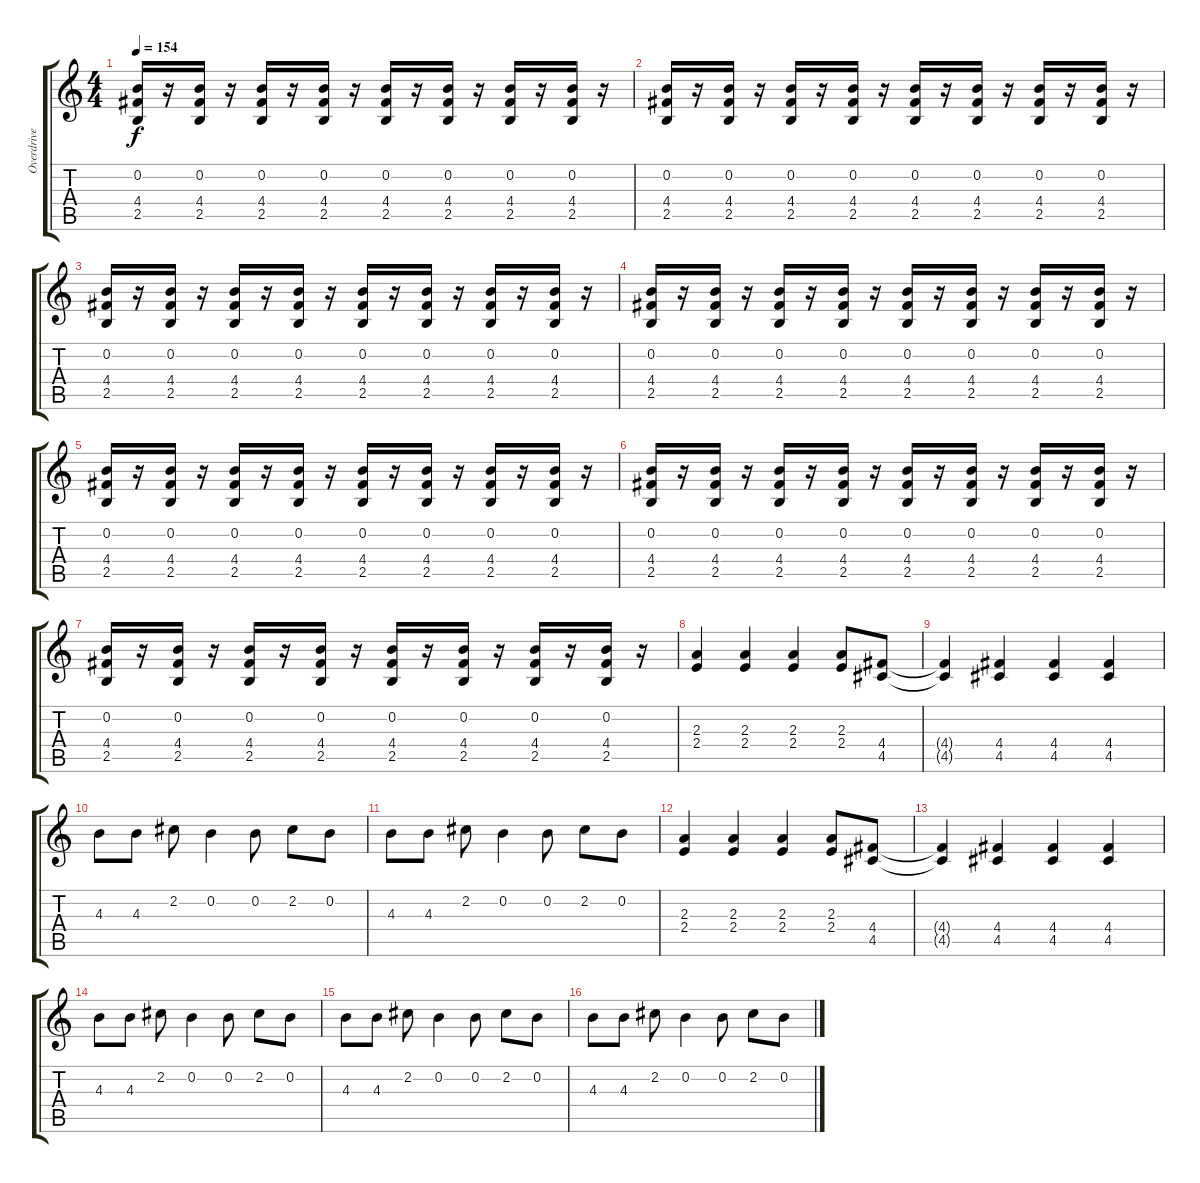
\track ("Overdrive Guitar" "Overdrive ") {instrument overdrivenguitar}
\staff {score tabs}
\tuning (E4 B3 G3 D3 A2 E2) {hide}
\ts (4 4)
\tempo 154
\clef g2
\ks c
(0.2 4.4 2.5).16{dy f} r.16 (0.2 4.4 2.5).16 r.16 (0.2 4.4 2.5).16 r.16 (0.2 4.4 2.5).16 r.16 (0.2 4.4 2.5).16 r.16 (0.2 4.4 2.5).16 r.16 (0.2 4.4 2.5).16 r.16 (0.2 4.4 2.5).16 r.16 |
(0.2 4.4 2.5).16 r.16 (0.2 4.4 2.5).16 r.16 (0.2 4.4 2.5).16 r.16 (0.2 4.4 2.5).16 r.16 (0.2 4.4 2.5).16 r.16 (0.2 4.4 2.5).16 r.16 (0.2 4.4 2.5).16 r.16 (0.2 4.4 2.5).16 r.16 |
(0.2 4.4 2.5).16 r.16 (0.2 4.4 2.5).16 r.16 (0.2 4.4 2.5).16 r.16 (0.2 4.4 2.5).16 r.16 (0.2 4.4 2.5).16 r.16 (0.2 4.4 2.5).16 r.16 (0.2 4.4 2.5).16 r.16 (0.2 4.4 2.5).16 r.16 |
(0.2 4.4 2.5).16 r.16 (0.2 4.4 2.5).16 r.16 (0.2 4.4 2.5).16 r.16 (0.2 4.4 2.5).16 r.16 (0.2 4.4 2.5).16 r.16 (0.2 4.4 2.5).16 r.16 (0.2 4.4 2.5).16 r.16 (0.2 4.4 2.5).16 r.16 |
(0.2 4.4 2.5).16 r.16 (0.2 4.4 2.5).16 r.16 (0.2 4.4 2.5).16 r.16 (0.2 4.4 2.5).16 r.16 (0.2 4.4 2.5).16 r.16 (0.2 4.4 2.5).16 r.16 (0.2 4.4 2.5).16 r.16 (0.2 4.4 2.5).16 r.16 |
(0.2 4.4 2.5).16 r.16 (0.2 4.4 2.5).16 r.16 (0.2 4.4 2.5).16 r.16 (0.2 4.4 2.5).16 r.16 (0.2 4.4 2.5).16 r.16 (0.2 4.4 2.5).16 r.16 (0.2 4.4 2.5).16 r.16 (0.2 4.4 2.5).16 r.16 |
(0.2 4.4 2.5).16 r.16 (0.2 4.4 2.5).16 r.16 (0.2 4.4 2.5).16 r.16 (0.2 4.4 2.5).16 r.16 (0.2 4.4 2.5).16 r.16 (0.2 4.4 2.5).16 r.16 (0.2 4.4 2.5).16 r.16 (0.2 4.4 2.5).16 r.16 |
(2.3 2.4).4 (2.3 2.4).4 (2.3 2.4).4 (2.3 2.4).8 (4.4 4.5).8 |
(4.4{t} 4.5{t}).4 (4.4 4.5).4 (4.4 4.5).4 (4.4 4.5).4 |
4.3.8 4.3.8 2.2.8 0.2.4 0.2.8 2.2.8 0.2.8 |
4.3.8 4.3.8 2.2.8 0.2.4 0.2.8 2.2.8 0.2.8 |
(2.3 2.4).4 (2.3 2.4).4 (2.3 2.4).4 (2.3 2.4).8 (4.4 4.5).8 |
(4.4{t} 4.5{t}).4 (4.4 4.5).4 (4.4 4.5).4 (4.4 4.5).4 |
4.3.8 4.3.8 2.2.8 0.2.4 0.2.8 2.2.8 0.2.8 |
4.3.8 4.3.8 2.2.8 0.2.4 0.2.8 2.2.8 0.2.8 |
4.3.8 4.3.8 2.2.8 0.2.4 0.2.8 2.2.8 0.2.8
